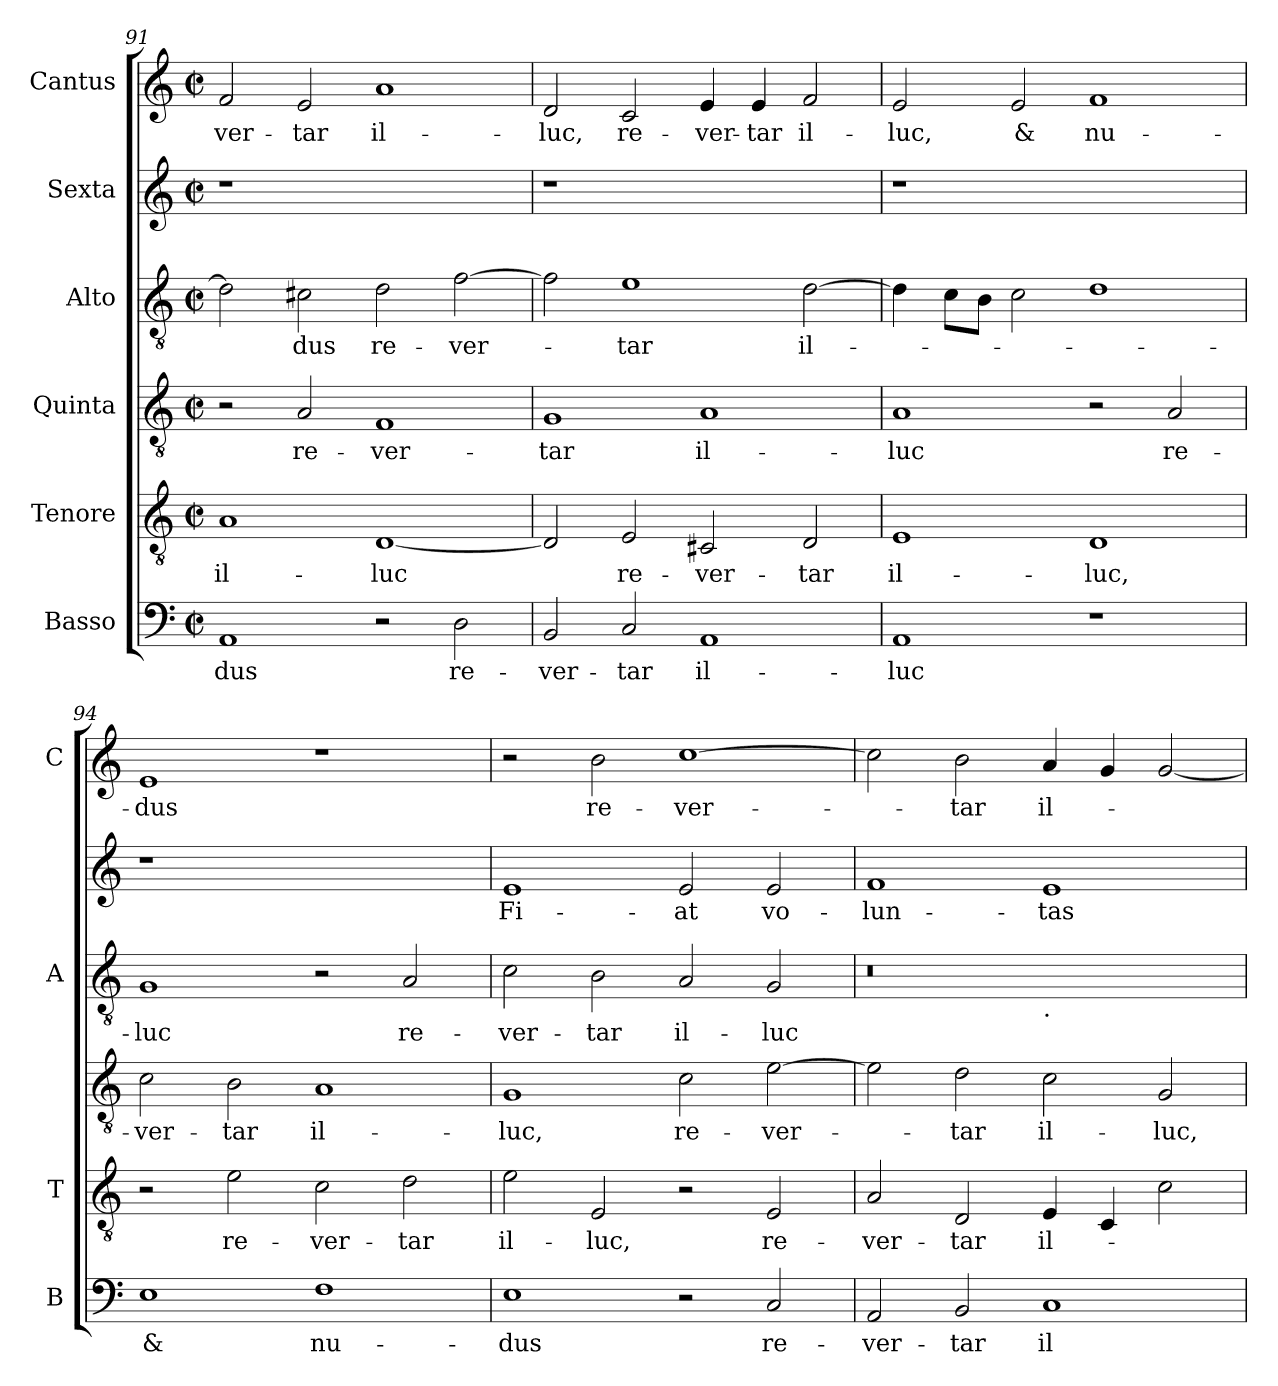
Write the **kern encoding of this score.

**kern	**text	**kern	**text	**kern	**text	**kern	**text	**kern	**text	**kern	**text
*part6	*part6	*part5	*part5	*part4	*part4	*part3	*part3	*part2	*part2	*part1	*part1
*staff6	*staff6	*staff5	*staff5	*staff4	*staff4	*staff3	*staff3	*staff2	*staff2	*staff1	*staff1
*I"Basso	*	*I"Tenore	*	*I"Quinta	*	*I"Alto	*	*I"Sexta	*	*I"Cantus	*
*I'B	*	*I'T	*	*	*	*I'A	*	*	*	*I'C	*
*clefF4	*	*clefGv2	*	*clefGv2	*	*clefGv2	*	*clefG2	*	*clefG2	*
*k[]	*	*k[]	*	*k[]	*	*k[]	*	*k[]	*	*k[]	*
*M2/2	*	*M2/2	*	*M2/2	*	*M2/2	*	*M2/2	*	*M2/2	*
*met(c|)	*	*met(c|)	*	*met(c|)	*	*met(c|)	*	*met(c|)	*	*met(c|)	*
=91	=91	=91	=91	=91	=91	=91	=91	=91	=91	=91	=91
1AA	-dus	1A	il-	2r	.	2d\]	.	1r	.	2f/	-ver-
.	.	.	.	2A/	re-	2c#X\	-dus	.	.	2e/	-tar
2r	.	[1D	-luc	1F	-ver-	2d\	re-	1ryy	.	1a	il-
2D\	re-	.	.	.	.	[2f\	-ver-	.	.	.	.
!!LO:LB:g=z
=92	=92	=92	=92	=92	=92	=92	=92	=92	=92	=92	=92
2BB/	-ver-	2D/]	.	1G	-tar	2f\]	.	1r	.	2d/	-luc,
2C/	-tar	2E/	re-	.	.	1e	-tar	.	.	2c/	re-
1AA	il-	2C#X/	-ver-	1A	il-	.	.	1ryy	.	4e/	-ver-
.	.	.	.	.	.	.	.	.	.	4e/	-tar
.	.	2D/	-tar	.	.	[2d\	il-	.	.	2f/	il-
=93	=93	=93	=93	=93	=93	=93	=93	=93	=93	=93	=93
1AA	-luc	1E	il-	1A	-luc	4d\]	.	1r	.	2e/	-luc,
.	.	.	.	.	.	8c\L	.	.	.	.	.
.	.	.	.	.	.	8B\J	.	.	.	.	.
.	.	.	.	.	.	2c\	.	.	.	2e/	&
1r	.	1D	-luc,	2r	.	1d	.	1ryy	.	1f	nu-
.	.	.	.	2A/	re-	.	.	.	.	.	.
=94	=94	=94	=94	=94	=94	=94	=94	=94	=94	=94	=94
1E	&	2r	.	2c\	-ver-	1G	-luc	1r	.	1e	-dus
.	.	2e\	re-	2B\	-tar	.	.	.	.	.	.
1F	nu-	2c\	-ver-	1A	il-	2r	.	1ryy	.	1r	.
.	.	2d\	-tar	.	.	2A/	re-	.	.	.	.
=95	=95	=95	=95	=95	=95	=95	=95	=95	=95	=95	=95
1E	-dus	2e\	il-	1G	-luc,	2c\	-ver-	1e	Fi-	2r	.
.	.	2E/	-luc,	.	.	2B\	-tar	.	.	2b\	re-
2r	.	2r	.	2c\	re-	2A/	il-	2e/	-at	[1cc	-ver-
2C/	re-	2E/	re-	[2e\	-ver-	2G/	-luc	2e/	vo-	.	.
!!LO:PB:g=z
=96	=96	=96	=96	=96	=96	=96	=96	=96	=96	=96	=96
*	*	*	*	*	*	*^	*	*	*	*	*
2AA/	-ver-	2A/	-ver-	2e\]	.	0r	1ryy	.	1f	-lun-	2cc\]	.
2BB/	-tar	2D/	-tar	2d\	-tar	.	.	.	.	.	2b\	-tar
!	!	!	!	!	!	!	!LO:TX:b:t=.	!	!	!	!	!
1C	il-	4E/	il-	2c\	il-	.	1ryy	.	1e	-tas	4a/	il-
.	.	4C/	.	.	.	.	.	.	.	.	4g/	.
.	.	2c\	.	2G/	-luc,	.	.	.	.	.	[2g/	.
*	*	*	*	*	*	*v	*v	*	*	*	*	*
=	=	=	=	=	=	=	=	=	=	=	=
*-	*-	*-	*-	*-	*-	*-	*-	*-	*-	*-	*-
